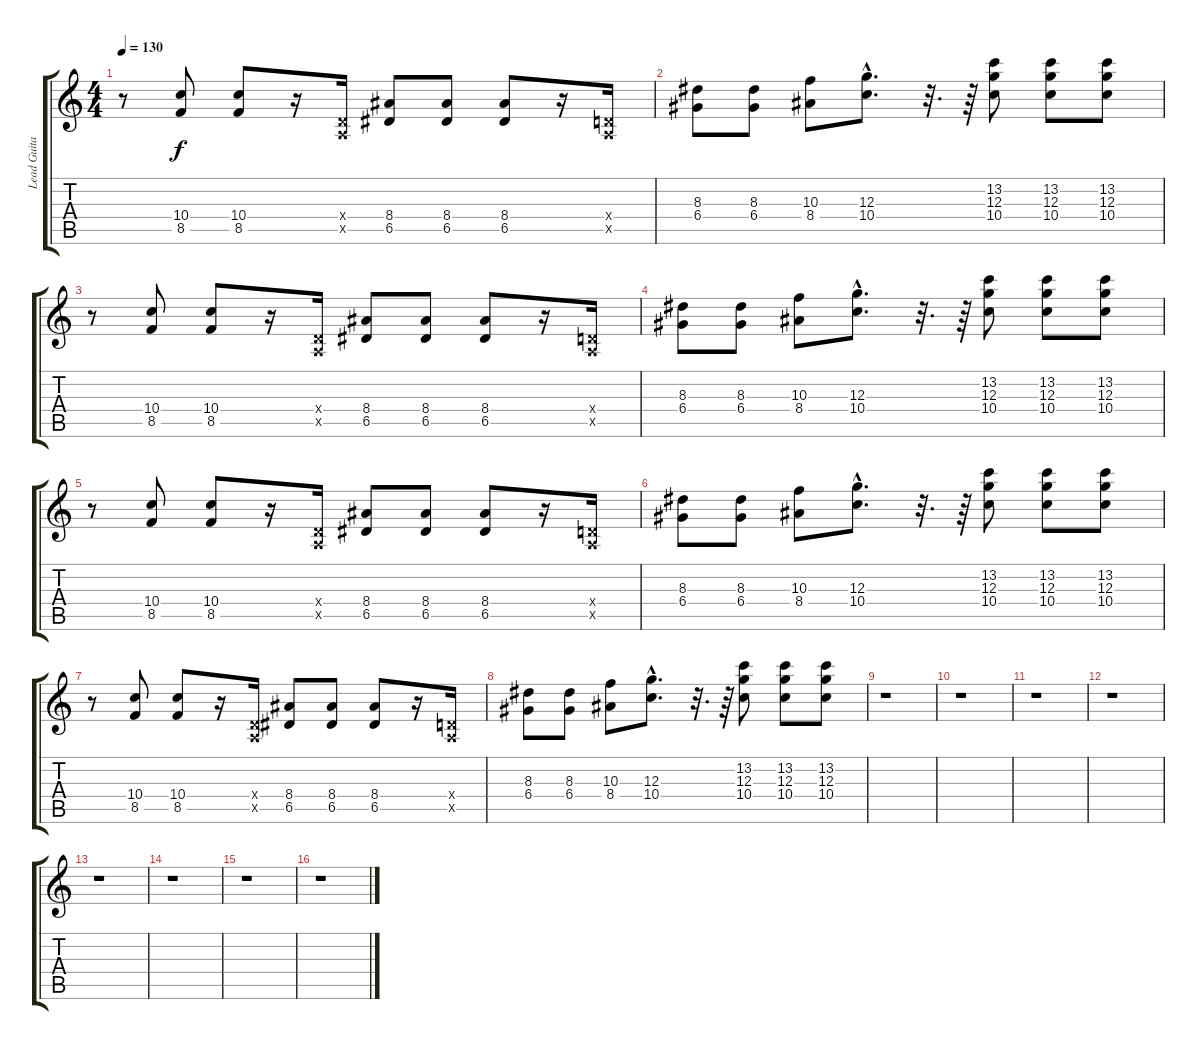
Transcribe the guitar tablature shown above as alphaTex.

\track ("Lead Guitar (Clean)" "Lead Guita") {instrument electricguitarjazz}
\staff {score tabs}
\tuning (E4 B3 G3 D3 A2 E2) {hide}
\ts (4 4)
\tempo 130
\clef g2
\ks c
r.8{dy f} (10.4 8.5).8 (10.4 8.5).8 r.16 (0.4{x} 0.5{x}).16 (8.4 6.5).8 (8.4 6.5).8 (8.4 6.5).8 r.16 (0.4{x} 0.5{x}).16 |
(8.3 6.4).8 (8.3 6.4).8 (10.3 8.4).8 (12.3{hac} 10.4{hac}).8{d} r.32{d} r.64 (13.2 12.3 10.4).8 (13.2 12.3 10.4).8 (13.2 12.3 10.4).8 |
r.8 (10.4 8.5).8 (10.4 8.5).8 r.16 (0.4{x} 0.5{x}).16 (8.4 6.5).8 (8.4 6.5).8 (8.4 6.5).8 r.16 (0.4{x} 0.5{x}).16 |
(8.3 6.4).8 (8.3 6.4).8 (10.3 8.4).8 (12.3{hac} 10.4{hac}).8{d} r.32{d} r.64 (13.2 12.3 10.4).8 (13.2 12.3 10.4).8 (13.2 12.3 10.4).8 |
r.8 (10.4 8.5).8 (10.4 8.5).8 r.16 (0.4{x} 0.5{x}).16 (8.4 6.5).8 (8.4 6.5).8 (8.4 6.5).8 r.16 (0.4{x} 0.5{x}).16 |
(8.3 6.4).8 (8.3 6.4).8 (10.3 8.4).8 (12.3{hac} 10.4{hac}).8{d} r.32{d} r.64 (13.2 12.3 10.4).8 (13.2 12.3 10.4).8 (13.2 12.3 10.4).8 |
r.8 (10.4 8.5).8 (10.4 8.5).8 r.16 (0.4{x} 0.5{x}).16 (8.4 6.5).8 (8.4 6.5).8 (8.4 6.5).8 r.16 (0.4{x} 0.5{x}).16 |
(8.3 6.4).8 (8.3 6.4).8 (10.3 8.4).8 (12.3{hac} 10.4{hac}).8{d} r.32{d} r.64 (13.2 12.3 10.4).8 (13.2 12.3 10.4).8 (13.2 12.3 10.4).8 |
r.1 |
r.1 |
r.1 |
r.1 |
r.1 |
r.1 |
r.1 |
r.1
